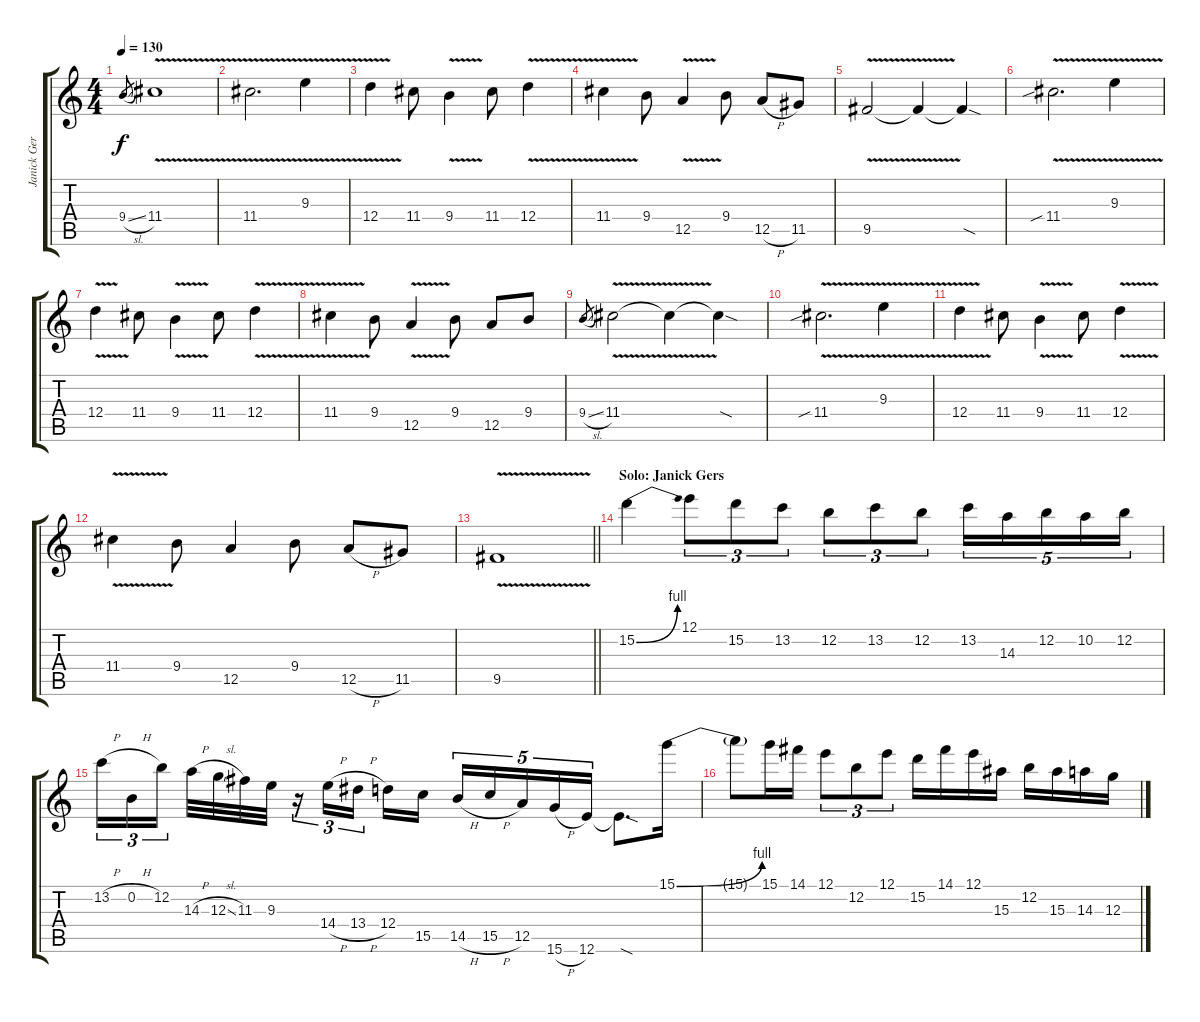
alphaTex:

\track ("Janick Gers" "Janick Ger") {instrument overdrivenguitar}
\staff {score tabs}
\tuning (E4 B3 G3 D3 A2 E2) {hide}
\ts (4 4)
\tempo 130
\clef g2
\ks c
9.4{sl}.8{gr dy f} 11.4{v}.1 |
11.4{v}.2{d} 9.3{v}.4 |
12.4{v}.4 11.4.8 9.4{v}.4 11.4.8 12.4{v}.4 |
11.4{v}.4 9.4.8 12.5{v}.4 9.4.8 12.5{h}.8 11.5.8 |
9.5{v}.2 9.5{t}.4 9.5{sod t}.4 |
11.4{v sib}.2{d} 9.3{v}.4 |
12.4{v}.4 11.4.8 9.4{v}.4 11.4.8 12.4{v}.4 |
11.4{v}.4 9.4.8 12.5{v}.4 9.4.8 12.5.8 9.4.8 |
9.4{sl}.8{gr} 11.4{v}.2 11.4{t}.4 11.4{sod t}.4 |
11.4{v sib}.2{d} 9.3{v}.4 |
12.4{v}.4 11.4.8 9.4{v}.4 11.4.8 12.4{v}.4 |
11.4{v}.4 9.4.8 12.5.4 9.4.8 12.5{h}.8 11.5.8 |
\barLineRight lightlight
9.5{v}.1 |
\section ("" "Solo: Janick Gers")
15.2{be (bend 0 0 60 4)}.4{volume 16 balance 11} 12.1.8{tu (3 2)} 15.2.8{tu (3 2)} 13.2.8{tu (3 2)} 12.2.8{tu (3 2)} 13.2.8{tu (3 2)} 12.2.8{tu (3 2)} 13.2.16{tu (5 4)} 14.3.16{tu (5 4)} 12.2.16{tu (5 4)} 10.2.16{tu (5 4)} 12.2.16{tu (5 4)} |
13.2{h}.16{tu (3 2)} 0.2{h}.16{tu (3 2)} 12.2.16{tu (3 2) beam splitsecondary} 14.3{h}.32 12.3{sl}.32 11.3.32 9.3.32 r.16{tu (3 2)} 14.4{h}.16{tu (3 2)} 13.4{h}.16{tu (3 2) beam splitsecondary} 12.4.16 15.5.16 14.5{h}.16{tu (5 4)} 15.5{h}.16{tu (5 4)} 12.5.16{tu (5 4)} 15.6{h}.16{tu (5 4)} 12.6.16{tu (5 4)} 12.6{sod t}.8{d} 15.1{be (bend 0 0 60 4)}.16 |
15.1{t}.8 15.1.16 14.1.16 12.1.8{tu (3 2)} 12.2.8{tu (3 2)} 12.1.8{tu (3 2)} 15.2.16 14.1.16 12.1.16 15.3.16 12.2.16 15.3.16 14.3.16 12.3.16
